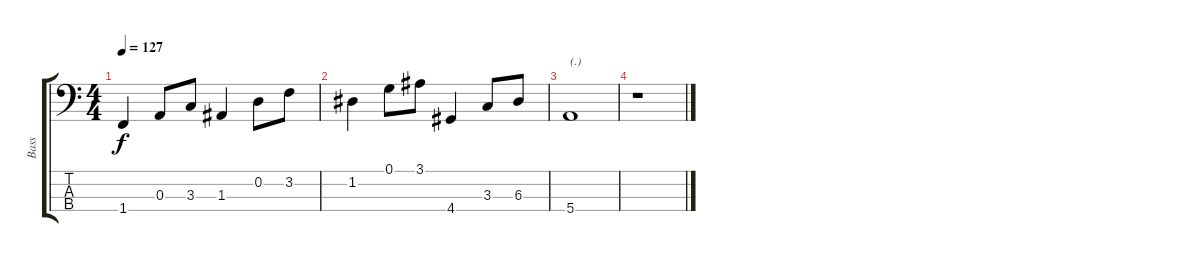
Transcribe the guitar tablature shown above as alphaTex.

\track ("Bass" "Bass") {instrument electricbassfinger}
\staff {score tabs}
\tuning (G2 D2 A1 E1) {hide}
\ts (4 4)
\tempo 127
\clef f4
\ks c
1.4.4{dy f} 0.3.8 3.3.8 1.3.4 0.2.8 3.2.8 |
1.2.4 0.1.8 3.1.8 4.4.4 3.3.8 6.3.8 |
5.4.1{txt "(.)"} |
r.1
